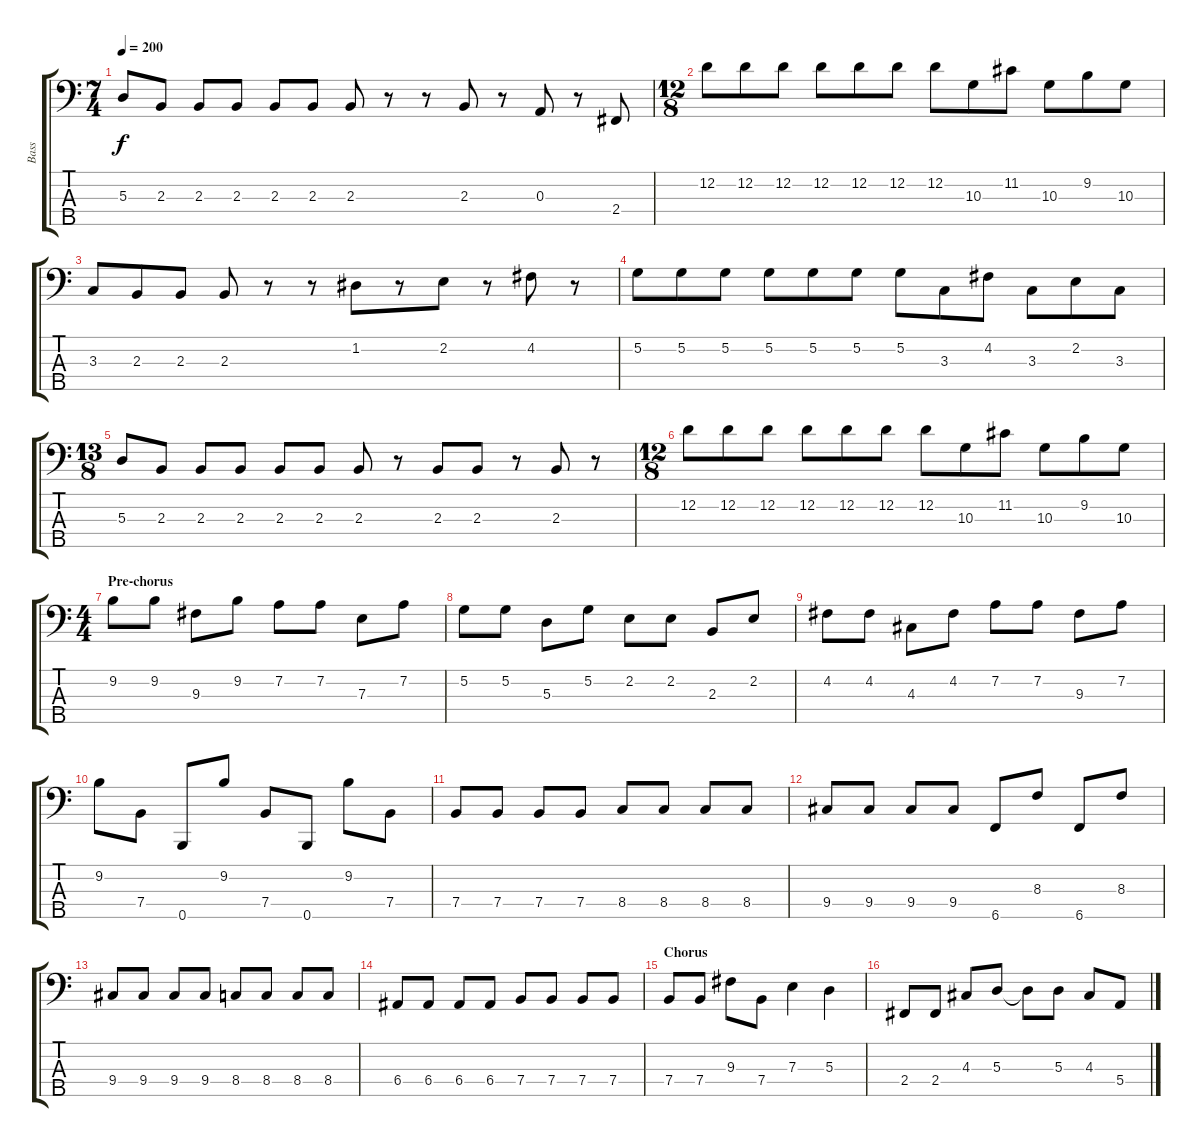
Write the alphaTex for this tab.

\track ("Bass" "Bass") {instrument electricbasspick}
\staff {score tabs}
\tuning (G2 D2 A1 E1 B0) {hide}
\ts (7 4)
\tempo 200
\clef f4
\ks c
5.3.8{dy f} 2.3.8 2.3.8 2.3.8 2.3.8 2.3.8 2.3.8 r.8 r.8 2.3.8 r.8 0.3.8 r.8 2.4.8 |
\ts (12 8)
12.2.8 12.2.8 12.2.8 12.2.8 12.2.8 12.2.8 12.2.8 10.3.8 11.2.8 10.3.8 9.2.8 10.3.8 |
3.3.8 2.3.8 2.3.8 2.3.8 r.8 r.8 1.2.8 r.8 2.2.8 r.8 4.2.8 r.8 |
5.2.8 5.2.8 5.2.8 5.2.8 5.2.8 5.2.8 5.2.8 3.3.8 4.2.8 3.3.8 2.2.8 3.3.8 |
\ts (13 8)
5.3.8 2.3.8 2.3.8 2.3.8 2.3.8 2.3.8 2.3.8 r.8 2.3.8 2.3.8 r.8 2.3.8 r.8 |
\ts (12 8)
12.2.8 12.2.8 12.2.8 12.2.8 12.2.8 12.2.8 12.2.8 10.3.8 11.2.8 10.3.8 9.2.8 10.3.8 |
\ts (4 4)
\section ("" "Pre-chorus")
9.2.8 9.2.8 9.3.8 9.2.8 7.2.8 7.2.8 7.3.8 7.2.8 |
5.2.8 5.2.8 5.3.8 5.2.8 2.2.8 2.2.8 2.3.8 2.2.8 |
4.2.8 4.2.8 4.3.8 4.2.8 7.2.8 7.2.8 9.3.8 7.2.8 |
9.2.8 7.4.8 0.5.8 9.2.8 7.4.8 0.5.8 9.2.8 7.4.8 |
7.4.8 7.4.8 7.4.8 7.4.8 8.4.8 8.4.8 8.4.8 8.4.8 |
9.4.8 9.4.8 9.4.8 9.4.8 6.5.8 8.3.8 6.5.8 8.3.8 |
9.4.8 9.4.8 9.4.8 9.4.8 8.4.8 8.4.8 8.4.8 8.4.8 |
6.4.8 6.4.8 6.4.8 6.4.8 7.4.8 7.4.8 7.4.8 7.4.8 |
\section ("" "Chorus")
7.4.8 7.4.8 9.3.8 7.4.8 7.3.4 5.3.4 |
2.4.8 2.4.8 4.3.8 5.3.8 5.3{t}.8 5.3.8 4.3.8 5.4.8
